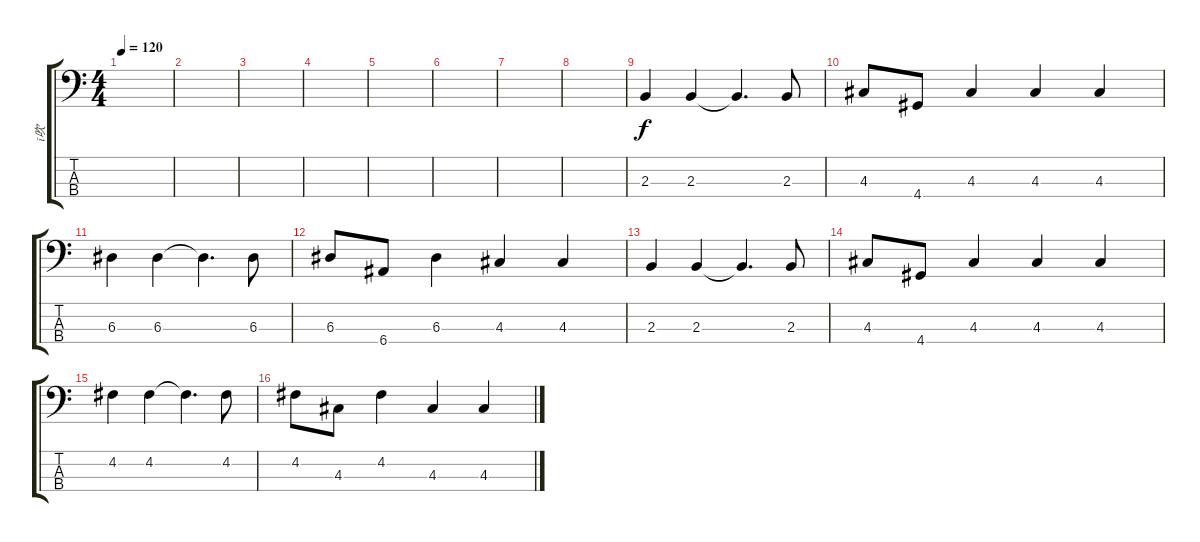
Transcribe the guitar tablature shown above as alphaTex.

\track ("ī吹" "ī吹") {instrument electricbassfinger}
\staff {score tabs}
\tuning (G2 D2 A1 E1) {hide}
\ts (4 4)
\tempo 120
\clef f4
\ks c
|
|
|
|
|
|
|
|
2.3.4 2.3.4 2.3{t}.4{d} 2.3.8 |
4.3.8 4.4.8 4.3.4 4.3.4 4.3.4 |
6.3.4 6.3.4 6.3{t}.4{d} 6.3.8 |
6.3.8 6.4.8 6.3.4 4.3.4 4.3.4 |
2.3.4 2.3.4 2.3{t}.4{d} 2.3.8 |
4.3.8 4.4.8 4.3.4 4.3.4 4.3.4 |
4.2.4 4.2.4 4.2{t}.4{d} 4.2.8 |
4.2.8 4.3.8 4.2.4 4.3.4 4.3.4
